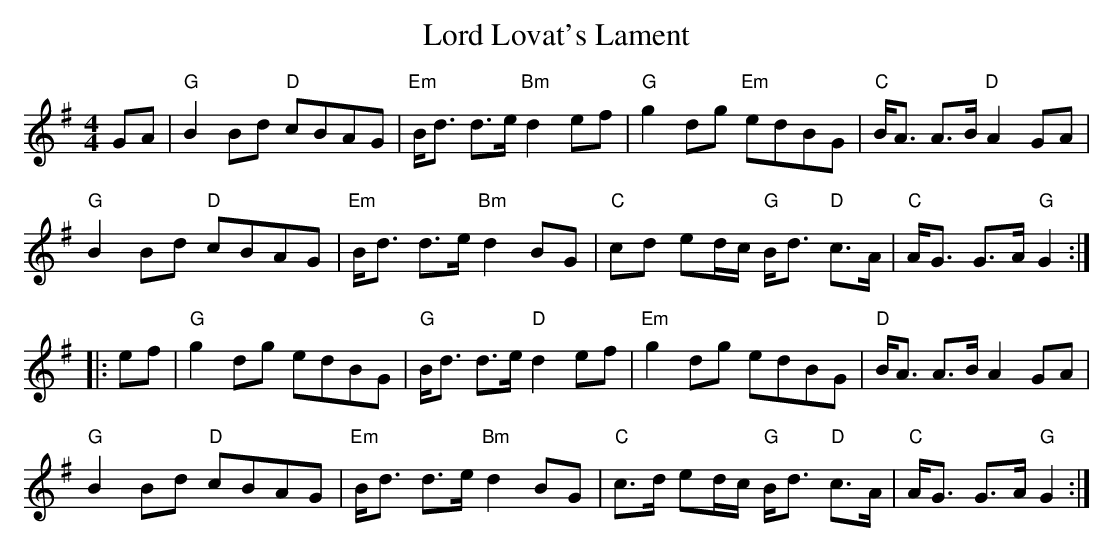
X:1
T: Lord Lovat's Lament
M: 4/4
L: 1/8
K: G
GA |\
"G"B2 Bd "D"cBAG | "Em"B<d d>e "Bm"d2 ef | "G"g2 dg "Em"edBG | "C"B<A A>B "D "A2 GA |
"G"B2 Bd "D"cBAG | "Em"B<d d>e "Bm"d2 BG | "C"cd ed/c/ "G"B<d "D"c>A | "C"A<G G>A "G"G2 :|
|: ef |\
"G"g2 dg edBG | "G"B<d d>e "D"d2 ef | "Em"g2 dg edBG | "D"B<A A>B A2 GA |
"G"B2 Bd "D"cBAG | "Em"B<d d>e "Bm"d2 BG | "C"c>d ed/c/ "G"B<d "D"c>A | "C"A<G G>A "G"G2 :|
